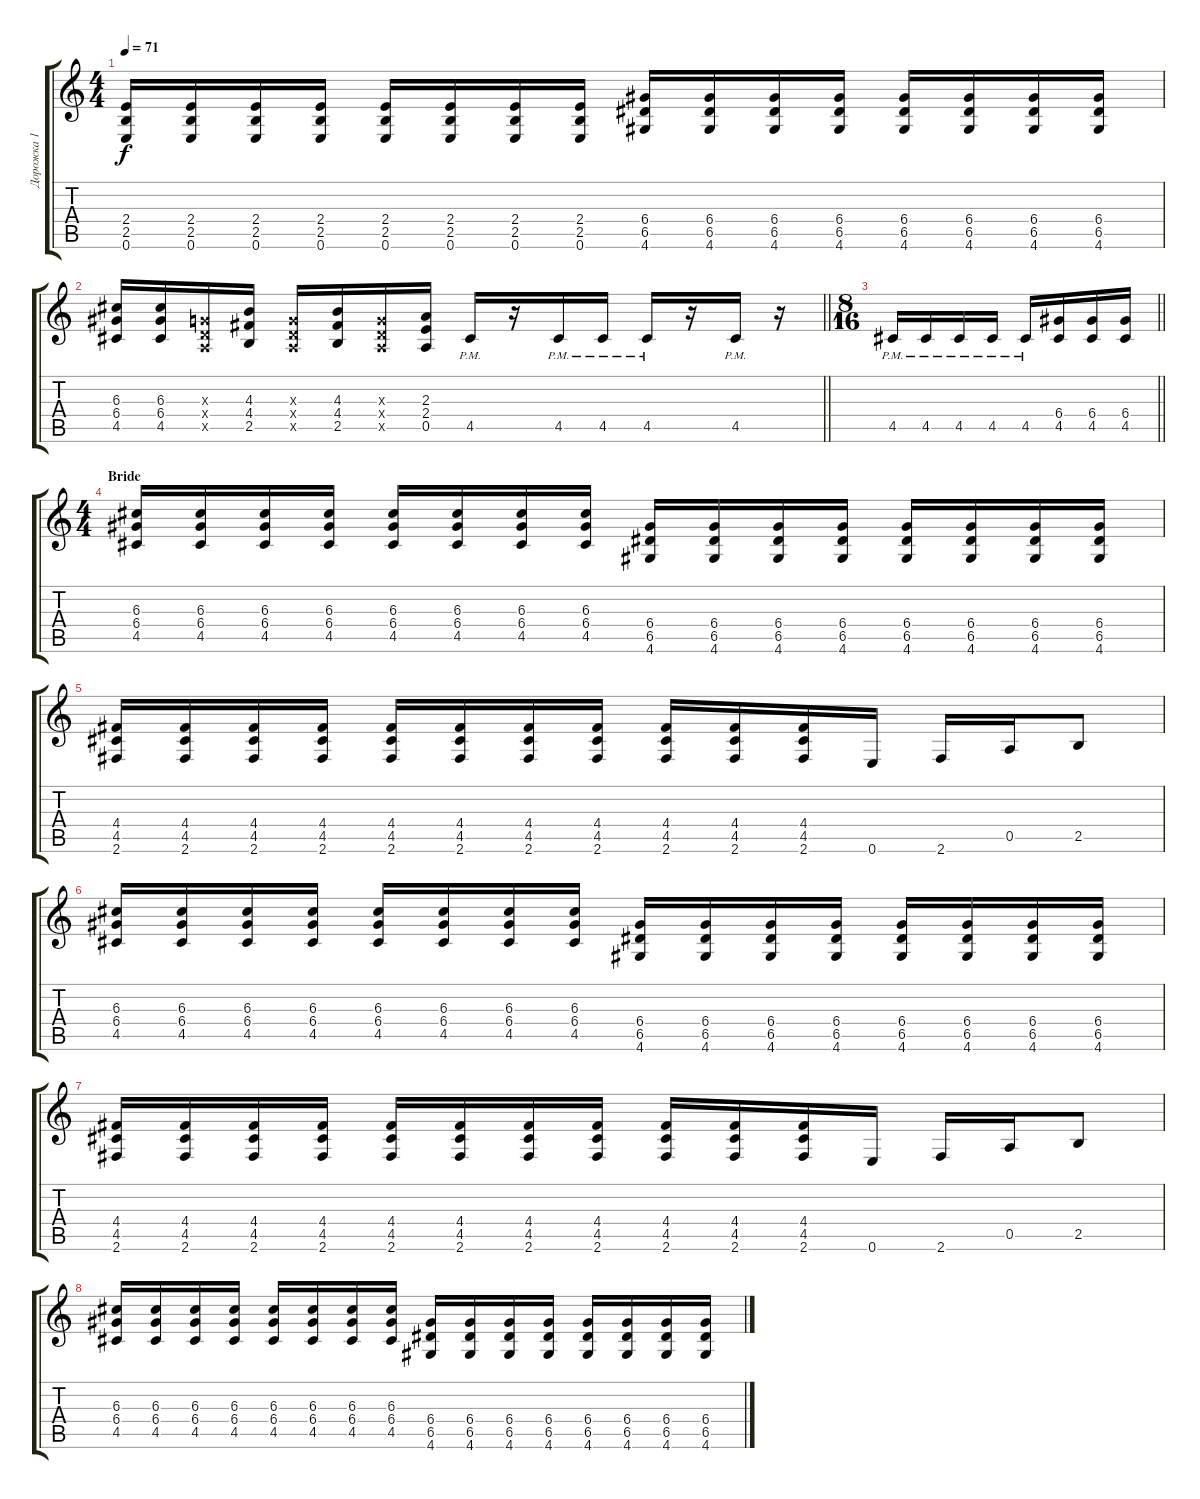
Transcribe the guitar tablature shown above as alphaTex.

\track ("Дорожка 1" "Дорожка 1") {instrument distortionguitar}
\staff {score tabs}
\tuning (E4 B3 G3 D3 A2 E2) {hide}
\ts (4 4)
\tempo 71
\clef g2
\ks c
(2.4 2.5 0.6).16{dy f} (2.4 2.5 0.6).16 (2.4 2.5 0.6).16 (2.4 2.5 0.6).16 (2.4 2.5 0.6).16 (2.4 2.5 0.6).16 (2.4 2.5 0.6).16 (2.4 2.5 0.6).16 (6.4 6.5 4.6).16 (6.4 6.5 4.6).16 (6.4 6.5 4.6).16 (6.4 6.5 4.6).16 (6.4 6.5 4.6).16 (6.4 6.5 4.6).16 (6.4 6.5 4.6).16 (6.4 6.5 4.6).16 |
\barLineRight lightlight
(6.3 6.4 4.5).16 (6.3 6.4 4.5).16 (0.3{x} 0.4{x} 0.5{x}).16 (4.3 4.4 2.5).16 (0.3{x} 0.4{x} 0.5{x}).16 (4.3 4.4 2.5).16 (0.3{x} 0.4{x} 0.5{x}).16 (2.3 2.4 0.5).16 4.5{pm}.16 r.16 4.5{pm}.16 4.5{pm}.16 4.5{pm}.16 r.16 4.5{pm}.16 r.16 |
\ts (8 16)
\barLineRight lightlight
4.5{pm}.16 4.5{pm}.16 4.5{pm}.16 4.5{pm}.16 4.5{pm}.16 (6.4 4.5).16 (6.4 4.5).16 (6.4 4.5).16 |
\ts (4 4)
\section ("" "Bride")
(6.3 6.4 4.5).16 (6.3 6.4 4.5).16 (6.3 6.4 4.5).16 (6.3 6.4 4.5).16 (6.3 6.4 4.5).16 (6.3 6.4 4.5).16 (6.3 6.4 4.5).16 (6.3 6.4 4.5).16 (6.4 6.5 4.6).16 (6.4 6.5 4.6).16 (6.4 6.5 4.6).16 (6.4 6.5 4.6).16 (6.4 6.5 4.6).16 (6.4 6.5 4.6).16 (6.4 6.5 4.6).16 (6.4 6.5 4.6).16 |
(4.4 4.5 2.6).16 (4.4 4.5 2.6).16 (4.4 4.5 2.6).16 (4.4 4.5 2.6).16 (4.4 4.5 2.6).16 (4.4 4.5 2.6).16 (4.4 4.5 2.6).16 (4.4 4.5 2.6).16 (4.4 4.5 2.6).16 (4.4 4.5 2.6).16 (4.4 4.5 2.6).16 0.6.16 2.6.16 0.5.16 2.5.8 |
(6.3 6.4 4.5).16 (6.3 6.4 4.5).16 (6.3 6.4 4.5).16 (6.3 6.4 4.5).16 (6.3 6.4 4.5).16 (6.3 6.4 4.5).16 (6.3 6.4 4.5).16 (6.3 6.4 4.5).16 (6.4 6.5 4.6).16 (6.4 6.5 4.6).16 (6.4 6.5 4.6).16 (6.4 6.5 4.6).16 (6.4 6.5 4.6).16 (6.4 6.5 4.6).16 (6.4 6.5 4.6).16 (6.4 6.5 4.6).16 |
(4.4 4.5 2.6).16 (4.4 4.5 2.6).16 (4.4 4.5 2.6).16 (4.4 4.5 2.6).16 (4.4 4.5 2.6).16 (4.4 4.5 2.6).16 (4.4 4.5 2.6).16 (4.4 4.5 2.6).16 (4.4 4.5 2.6).16 (4.4 4.5 2.6).16 (4.4 4.5 2.6).16 0.6.16 2.6.16 0.5.16 2.5.8 |
(6.3 6.4 4.5).16 (6.3 6.4 4.5).16 (6.3 6.4 4.5).16 (6.3 6.4 4.5).16 (6.3 6.4 4.5).16 (6.3 6.4 4.5).16 (6.3 6.4 4.5).16 (6.3 6.4 4.5).16 (6.4 6.5 4.6).16 (6.4 6.5 4.6).16 (6.4 6.5 4.6).16 (6.4 6.5 4.6).16 (6.4 6.5 4.6).16 (6.4 6.5 4.6).16 (6.4 6.5 4.6).16 (6.4 6.5 4.6).16
